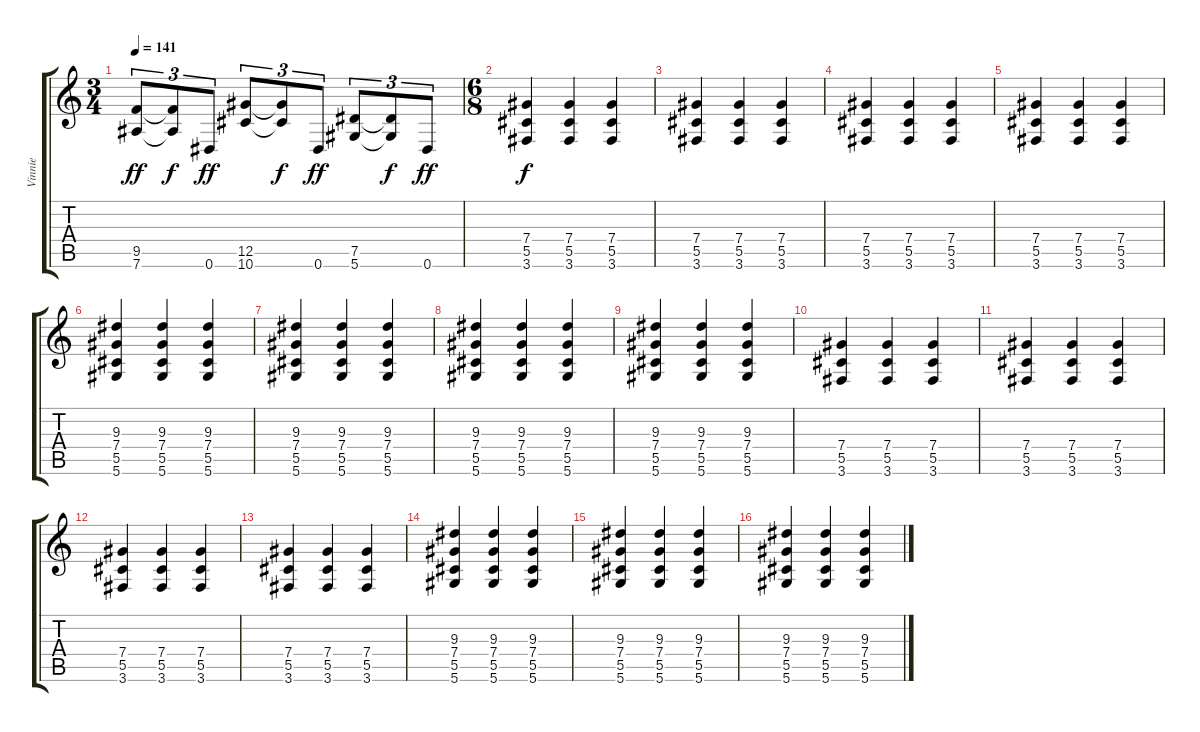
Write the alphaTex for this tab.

\track ("Vinnie" "Vinnie") {instrument electricguitarclean}
\staff {score tabs}
\tuning (Eb4 Bb3 Gb3 Db3 Ab2 Eb2) {hide}
\ts (3 4)
\tempo 141
\clef g2
\ks c
(9.5 7.6).8{tu (3 2) dy ff} (9.5{t} 7.6{t}).8{tu (3 2) dy f} 0.6.8{tu (3 2) dy ff} (12.5 10.6).8{tu (3 2)} (12.5{t} 10.6{t}).8{tu (3 2) dy f} 0.6.8{tu (3 2) dy ff} (7.5 5.6).8{tu (3 2)} (7.5{t} 5.6{t}).8{tu (3 2) dy f} 0.6.8{tu (3 2) dy ff} |
\ts (6 8)
(7.4 5.5 3.6).4{dy f} (7.4 5.5 3.6).4 (7.4 5.5 3.6).4 |
(7.4 5.5 3.6).4 (7.4 5.5 3.6).4 (7.4 5.5 3.6).4 |
(7.4 5.5 3.6).4 (7.4 5.5 3.6).4 (7.4 5.5 3.6).4 |
(7.4 5.5 3.6).4 (7.4 5.5 3.6).4 (7.4 5.5 3.6).4 |
(9.3 7.4 5.5 5.6).4 (9.3 7.4 5.5 5.6).4 (9.3 7.4 5.5 5.6).4 |
(9.3 7.4 5.5 5.6).4 (9.3 7.4 5.5 5.6).4 (9.3 7.4 5.5 5.6).4 |
(9.3 7.4 5.5 5.6).4 (9.3 7.4 5.5 5.6).4 (9.3 7.4 5.5 5.6).4 |
(9.3 7.4 5.5 5.6).4 (9.3 7.4 5.5 5.6).4 (9.3 7.4 5.5 5.6).4 |
(7.4 5.5 3.6).4 (7.4 5.5 3.6).4 (7.4 5.5 3.6).4 |
(7.4 5.5 3.6).4 (7.4 5.5 3.6).4 (7.4 5.5 3.6).4 |
(7.4 5.5 3.6).4 (7.4 5.5 3.6).4 (7.4 5.5 3.6).4 |
(7.4 5.5 3.6).4 (7.4 5.5 3.6).4 (7.4 5.5 3.6).4 |
(9.3 7.4 5.5 5.6).4 (9.3 7.4 5.5 5.6).4 (9.3 7.4 5.5 5.6).4 |
(9.3 7.4 5.5 5.6).4 (9.3 7.4 5.5 5.6).4 (9.3 7.4 5.5 5.6).4 |
(9.3 7.4 5.5 5.6).4 (9.3 7.4 5.5 5.6).4 (9.3 7.4 5.5 5.6).4
